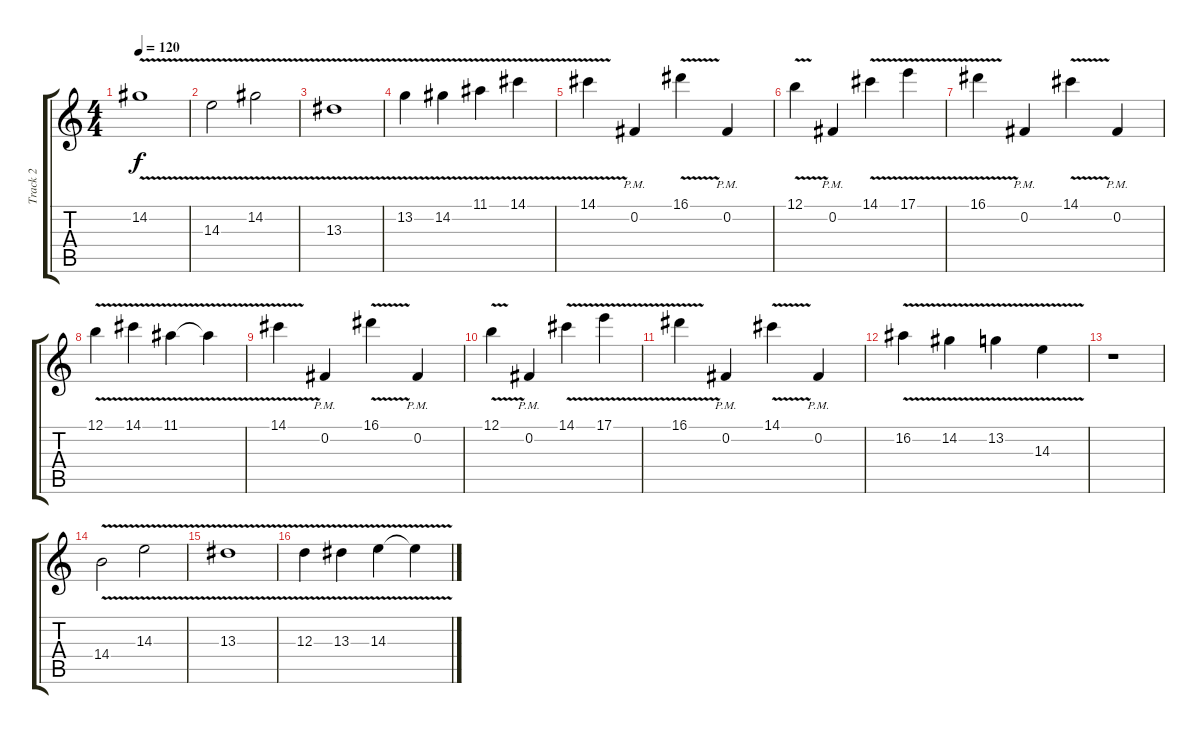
\track ("Track 2" "Track 2") {instrument distortionguitar}
\staff {score tabs}
\tuning (B3 Gb3 D3 A2 E2 B1) {hide}
\ts (4 4)
\tempo 120
\clef g2
\ks c
14.2{v}.1{dy f} |
14.3{v}.2 14.2{v}.2 |
13.3{v}.1 |
13.2{v}.4 14.2{v}.4 11.1{v}.4 14.1{v}.4 |
14.1{v}.4 0.2{pm}.4 16.1{v}.4 0.2{pm}.4 |
12.1{v}.4 0.2{pm}.4 14.1{v}.4 17.1{v}.4 |
16.1{v}.4 0.2{pm}.4 14.1{v}.4 0.2{pm}.4 |
12.1{v}.4 14.1{v}.4 11.1{v}.4 11.1{t}.4 |
14.1{v}.4 0.2{pm}.4 16.1{v}.4 0.2{pm}.4 |
12.1{v}.4 0.2{pm}.4 14.1{v}.4 17.1{v}.4 |
16.1{v}.4 0.2{pm}.4 14.1{v}.4 0.2{pm}.4 |
16.2{v}.4 14.2{v}.4 13.2{v}.4 14.3{v}.4 |
r.1 |
14.4{v}.2 14.3{v}.2 |
13.3{v}.1 |
12.3{v}.4 13.3{v}.4 14.3{v}.4 14.3{t}.4
